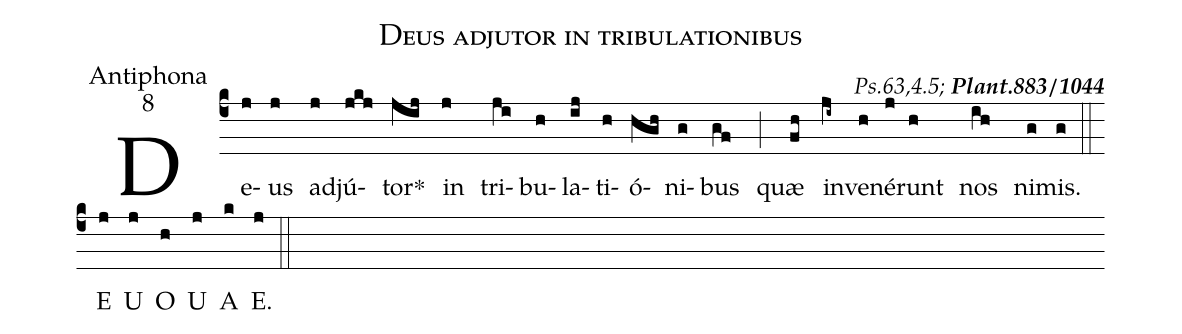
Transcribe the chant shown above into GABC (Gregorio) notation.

name:Deus adjutor in tribulationibus;
office-part:Antiphona;
mode:8;
commentary:{\itshape\mdseries Ps.63,4.5;\/} {\bfseries Plant.883/1044};
%%
(c4) De(j)us(j) ad(j)jú(jkj)tor<sp>*</sp>(jij) in(j) tri(ji)bu(h)la(ij)ti(h)ó(hgh)ni(g)bus(gf) (;)
quæ(fh) in(ji~)ve(h)né(j)runt(h) nos(ih) ni(g)mis.(g) (::)
<eu>  E(j) U(j) O(h) U(j) A(k) E.(j) </eu> (::)
